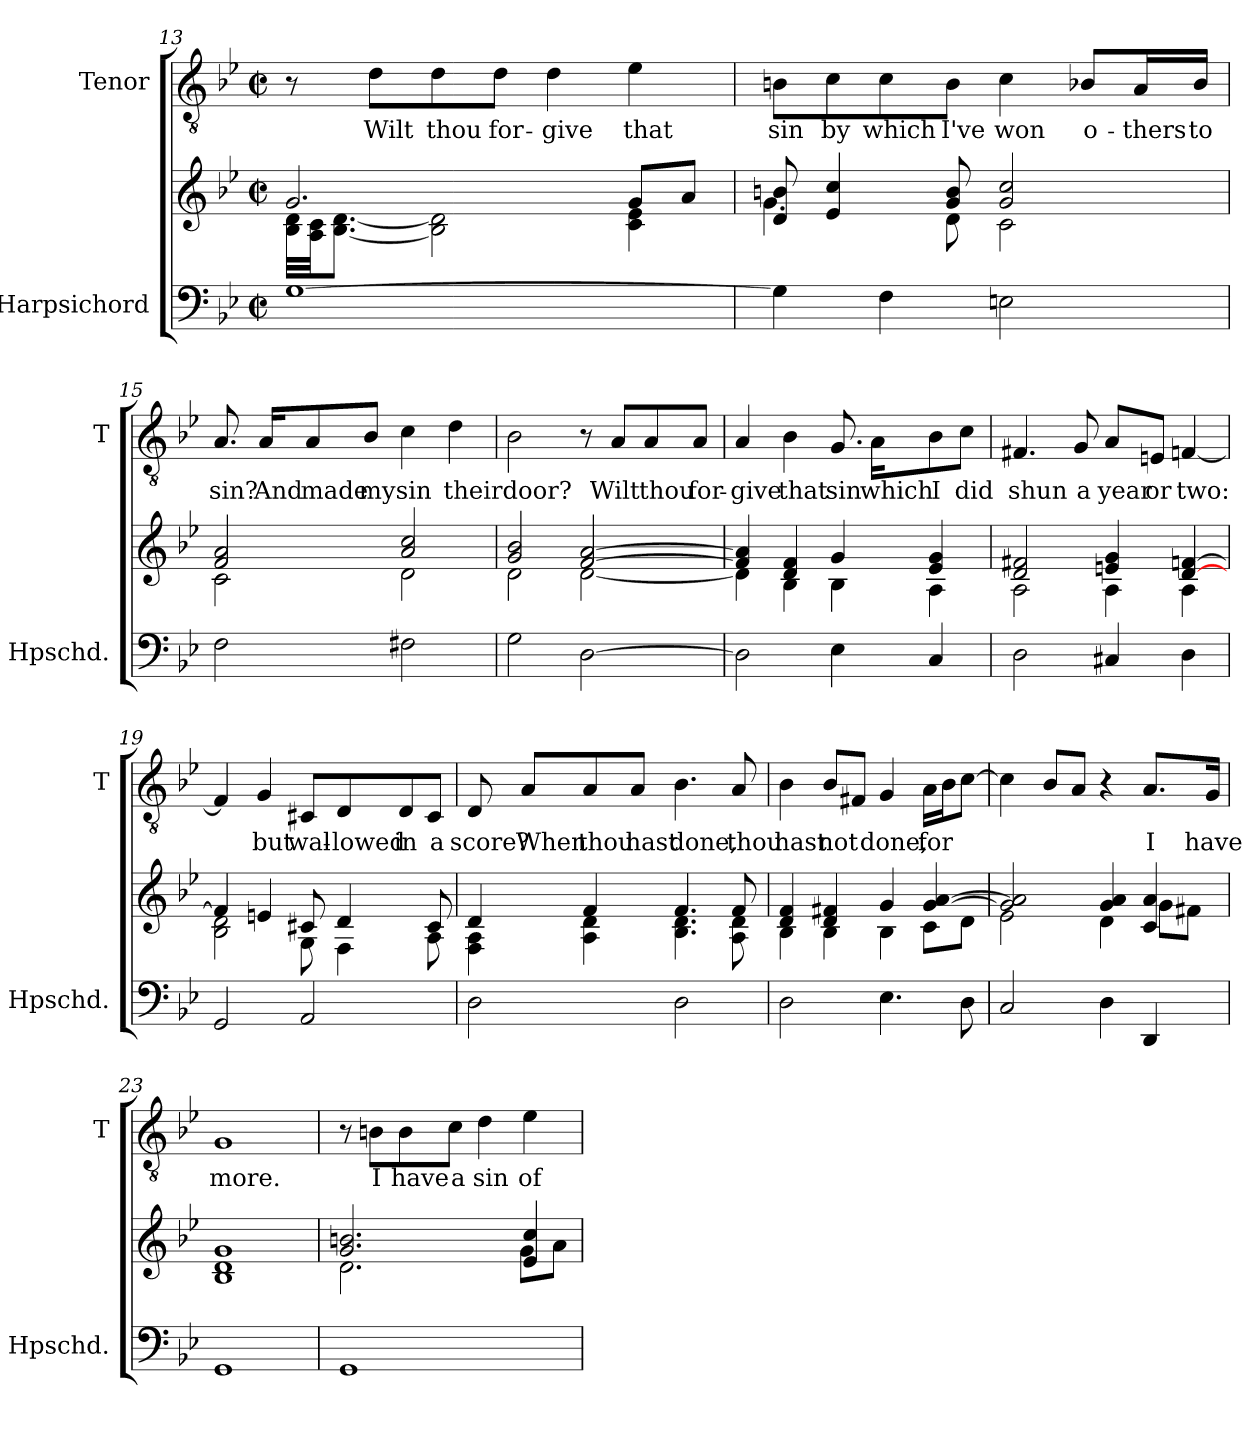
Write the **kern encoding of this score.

**kern	**kern	**kern	**text
*part2	*part2	*part1	*part1
*staff3	*staff2	*staff1	*staff1
*I"Harpsichord	*	*I"Tenor	*
*I'Hpschd.	*	*I'T	*
*clefF4	*clefG2	*clefGv2	*
*k[b-e-]	*k[b-e-]	*k[b-e-]	*
*B-:	*B-:	*B-:	*
*M2/2	*M2/2	*M2/2	*
*met(c|)	*met(c|)	*met(c|)	*
=13	=13	=13	=13
*	*^	*	*
[1G	2.g/	32B-\ 32d\LLL	8r	.
.	.	32A\ 32c\JJ	.	.
.	.	[<8.B-\ [<8.d\J	.	.
!	!	!	!	!LO:LY:b
.	.	.	8d\L	Wilt
!	!	!	!	!LO:LY:b
.	.	2B-\] 2d\]	8d\	thou
!	!	!	!	!LO:LY:b
.	.	.	8d\J	for-
!	!	!	!	!LO:LY:b
.	.	.	4d\	-give
!	!	!	!	!LO:LY:b
.	8g/L	4c\ 4e-\	4e-\	that
.	8a/J	.	.	.
!!LO:LB:g=z
=14	=14	=14	=14	=14
!	!	!	!	!LO:LY:b
4G\]	8d/ 8bn/	4.g\	8Bn\L	sin
!	!	!	!	!LO:LY:b
.	4e-/ 4cc/	.	8c\	by
!	!	!	!	!LO:LY:b
4F\	.	.	8c\	which
!	!	!	!	!LO:LY:b
.	8g/ 8b/	8d\	8B\J	I've
!	!	!	!	!LO:LY:b
2En\	2g/ 2cc/	2c\	4c\	won
!	!	!	!	!LO:LY:b
.	.	.	8B-X/L	o-
!	!	!	!	!LO:LY:b
.	.	.	16A/L	-thers
!	!	!	!	!LO:LY:b
.	.	.	16B-/JJ	to
=15	=15	=15	=15	=15
!	!	!	!	!LO:LY:b
2F\	2f/ 2a/	2c\	8.A/	sin?
!	!	!	!	!LO:LY:b
.	.	.	16A/KL	And
!	!	!	!	!LO:LY:b
.	.	.	8A/	made
!	!	!	!	!LO:LY:b
.	.	.	8B-/J	my
!	!	!	!	!LO:LY:b
2F#X\	2a/ 2cc/	2d\	4c\	sin
!	!	!	!	!LO:LY:b
.	.	.	4d\	their
=16	=16	=16	=16	=16
!	!	!	!	!LO:LY:b
2G\	2g/ 2b-/	2d\	2B-\	door?
[2D\	[>2f/ [>2a/	[<2d\	8r	.
!	!	!	!	!LO:LY:b
.	.	.	8A/L	Wilt
!	!	!	!	!LO:LY:b
.	.	.	8A/	thou
!	!	!	!	!LO:LY:b
.	.	.	8A/J	for-
!!LO:LB:g=z
=17	=17	=17	=17	=17
!	!	!	!	!LO:LY:b
2D\]	4f/] 4a/]	4d\]	4A/	-give
!	!	!	!	!LO:LY:b
.	4d/ 4f/	4B-\	4B-\	that
!	!	!	!	!LO:LY:b
4E-\	4g/	4B-\	8.G/	sin
!	!	!	!	!LO:LY:b
.	.	.	16A\KL	which
!	!	!	!	!LO:LY:b
4C/	4e-/ 4g/	4A\	8B-\	I
!	!	!	!	!LO:LY:b
.	.	.	8c\J	did
=18	=18	=18	=18	=18
!	!	!	!	!LO:LY:b
2D\	2d/ 2f#X/	2A\	4.F#X/	shun
!	!	!	!	!LO:LY:b
.	.	.	8G/	a
!	!	!	!	!LO:LY:b
4C#X/	4en/ 4g/	4A\	8A/L	year
!	!	!	!	!LO:LY:b
.	.	.	8En/J	or
!	!	!	!	!LO:LY:b
4D\	[>4d/ [>4fn/	4A\	[4Fn/	two:
=19	=19	=19	=19	=19
2GG/	4f/]	2B-\ 2d\	4F/]	.
!	!	!	!	!LO:LY:b
.	4en/	.	4G/	but
!	!	!	!	!LO:LY:b
2AA/	8c#X/	8G\	8C#X/L	wal-
!	!	!	!	!LO:LY:b
.	4d/	4F\	8D/	-lowed
!	!	!	!	!LO:LY:b
.	.	.	8D/	in
!	!	!	!	!LO:LY:b
.	8c#/	8A\	8C#/J	a
!!LO:LB:g=z
=20	=20	=20	=20	=20
!	!	!	!	!LO:LY:b
2D\	4d/	4F\ 4A\	8D/	score?
!	!	!	!	!LO:LY:b
.	.	.	8A/L	When
!	!	!	!	!LO:LY:b
.	4f/	4A\ 4d\	8A/	thou
!	!	!	!	!LO:LY:b
.	.	.	8A/J	hast
!	!	!	!	!LO:LY:b
2D\	4.f/	4.B-\ 4.d\	4.B-\	done,
!	!	!	!	!LO:LY:b
.	8f/	8A\ 8d\	8A/	thou
=21	=21	=21	=21	=21
!	!	!	!	!LO:LY:b
2D\	4d/ 4f/	4B-\	4B-\	hast
!	!	!	!	!LO:LY:b
.	4d/ 4f#X/	4B-\	8B-/L	not
.	.	.	8F#X/J	.
!	!	!	!	!LO:LY:b
4.E-\	4g/	4B-\	4G/	done,
!	!	!	!	!LO:LY:b
.	[>4g/ [>4a/	8c\L	16A\LL	for
.	.	.	16B-\J	.
8D\	.	8d\J	[8c\J	.
=22	=22	=22	=22	=22
2C/	2g/] 2a/]	2e-\	4c\]	.
.	.	.	8B-/L	.
.	.	.	8A/J	.
4D\	4g/ 4a/	4d\	4r	.
!	!	!	!	!LO:LY:b
4DD/	4c/ 4a/	8g\L	8.A/L	I
.	.	8f#X\J	.	.
!	!	!	!	!LO:LY:b
.	.	.	16G/Jk	have
!!LO:PB:g=z
=23	=23	=23	=23	=23
!	!	!	!	!LO:LY:b
1GG	1g	1B- 1d	1G	more.
=24	=24	=24	=24	=24
1GG	2.g/ 2.bn/	2.d\	8r	.
!	!	!	!	!LO:LY:b
.	.	.	8Bn\L	I
!	!	!	!	!LO:LY:b
.	.	.	8B\	have
!	!	!	!	!LO:LY:b
.	.	.	8c\J	a
!	!	!	!	!LO:LY:b
.	.	.	4d\	sin
!	!	!	!	!LO:LY:b
.	4e-/ 4cc/	8g\L	4e-\	of
.	.	8a\J	.	.
*	*v	*v	*	*
=	=	=	=
*-	*-	*-	*-
